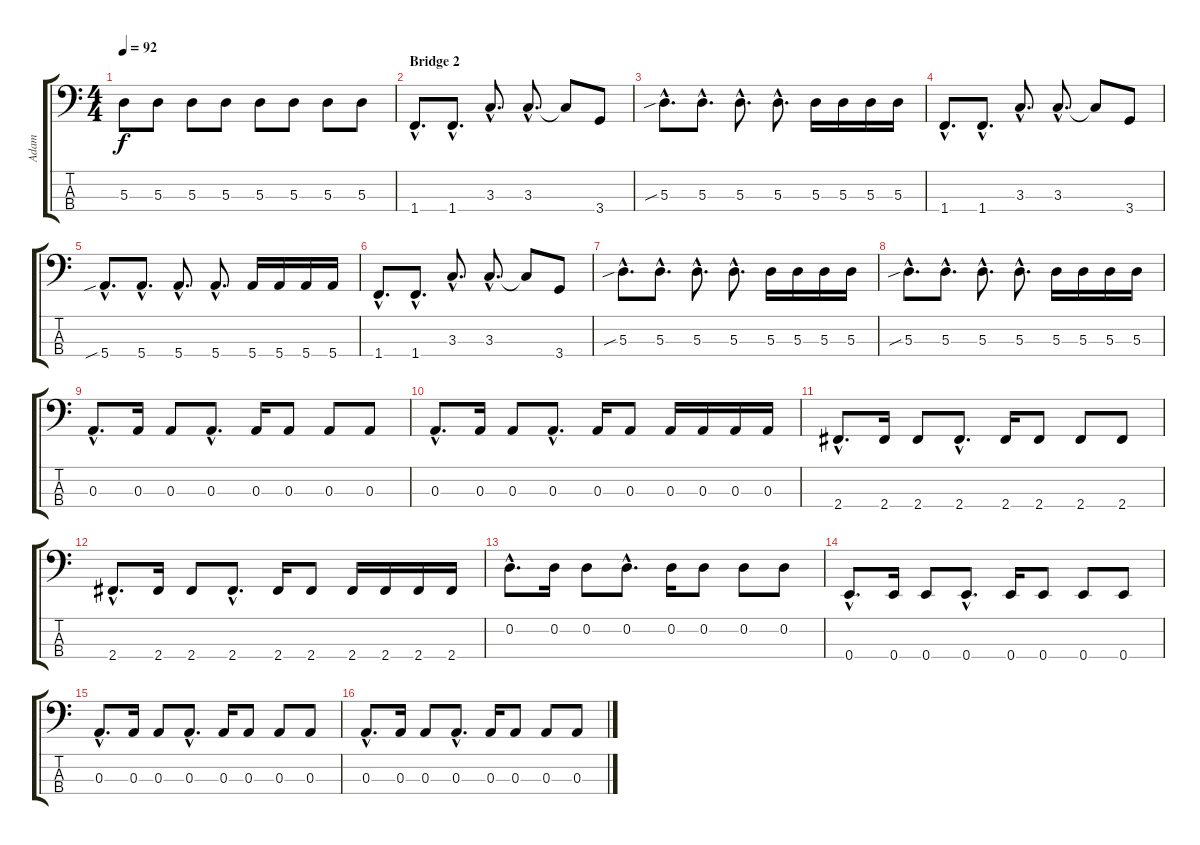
\track ("Adam" "Adam") {instrument electricbassfinger}
\staff {score tabs}
\tuning (G2 D2 A1 E1) {hide}
\ts (4 4)
\tempo 92
\clef f4
\ks c
5.3.8{dy f} 5.3.8 5.3.8 5.3.8 5.3.8 5.3.8 5.3.8 5.3.8 |
\section ("" "Bridge 2")
1.4{hac}.8{d} 1.4{hac}.8{d} 3.3{hac}.8{d} 3.3{hac}.8{d} 3.3{t}.8 3.4.8 |
5.3{sib hac}.8{d} 5.3{hac}.8{d} 5.3{hac}.8{d} 5.3{hac}.8{d} 5.3.16 5.3.16 5.3.16 5.3.16 |
1.4{hac}.8{d} 1.4{hac}.8{d} 3.3{hac}.8{d} 3.3{hac}.8{d} 3.3{t}.8 3.4.8 |
5.4{sib hac}.8{d} 5.4{hac}.8{d} 5.4{hac}.8{d} 5.4{hac}.8{d} 5.4.16 5.4.16 5.4.16 5.4.16 |
1.4{hac}.8{d} 1.4{hac}.8{d} 3.3{hac}.8{d} 3.3{hac}.8{d} 3.3{t}.8 3.4.8 |
5.3{sib hac}.8{d} 5.3{hac}.8{d} 5.3{hac}.8{d} 5.3{hac}.8{d} 5.3.16 5.3.16 5.3.16 5.3.16 |
5.3{sib hac}.8{d} 5.3{hac}.8{d} 5.3{hac}.8{d} 5.3{hac}.8{d} 5.3.16 5.3.16 5.3.16 5.3.16 |
0.3{hac}.8{d} 0.3.16 0.3.8 0.3{hac}.8{d} 0.3.16 0.3.8 0.3.8 0.3.8 |
0.3{hac}.8{d} 0.3.16 0.3.8 0.3{hac}.8{d} 0.3.16 0.3.8 0.3.16 0.3.16 0.3.16 0.3.16 |
2.4{hac}.8{d} 2.4.16 2.4.8 2.4{hac}.8{d} 2.4.16 2.4.8 2.4.8 2.4.8 |
2.4{hac}.8{d} 2.4.16 2.4.8 2.4{hac}.8{d} 2.4.16 2.4.8 2.4.16 2.4.16 2.4.16 2.4.16 |
0.2{hac}.8{d} 0.2.16 0.2.8 0.2{hac}.8{d} 0.2.16 0.2.8 0.2.8 0.2.8 |
0.4{hac}.8{d} 0.4.16 0.4.8 0.4{hac}.8{d} 0.4.16 0.4.8 0.4.8 0.4.8 |
0.3{hac}.8{d} 0.3.16 0.3.8 0.3{hac}.8{d} 0.3.16 0.3.8 0.3.8 0.3.8 |
0.3{hac}.8{d} 0.3.16 0.3.8 0.3{hac}.8{d} 0.3.16 0.3.8 0.3.8 0.3.8
